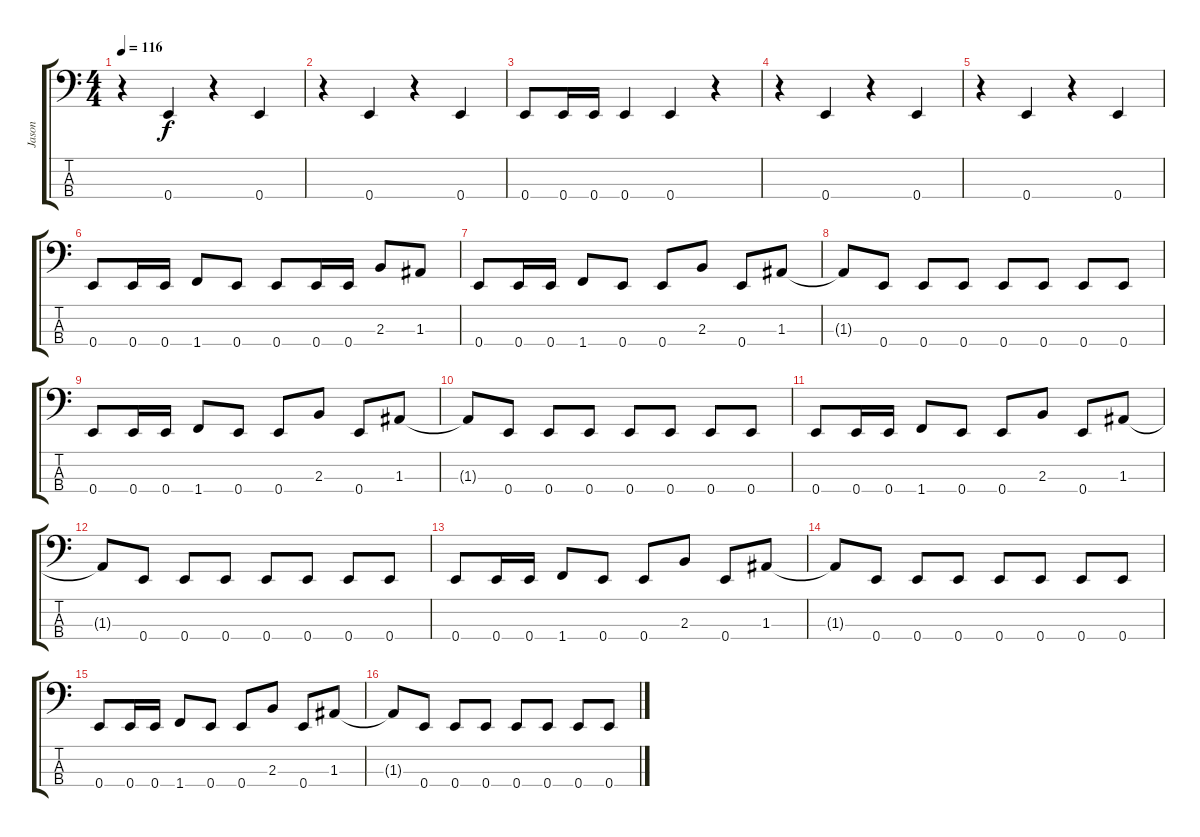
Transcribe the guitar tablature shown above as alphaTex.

\track ("Jason" "Jason") {instrument electricbasspick}
\staff {score tabs}
\tuning (G2 D2 A1 E1) {hide}
\ts (4 4)
\tempo 116
\clef f4
\ks c
r.4{dy f} 0.4.4 r.4 0.4.4 |
r.4 0.4.4 r.4 0.4.4 |
0.4.8 0.4.16 0.4.16 0.4.4 0.4.4 r.4 |
r.4 0.4.4 r.4 0.4.4 |
r.4 0.4.4 r.4 0.4.4 |
0.4.8 0.4.16 0.4.16 1.4.8 0.4.8 0.4.8 0.4.16 0.4.16 2.3.8 1.3.8 |
0.4.8 0.4.16 0.4.16 1.4.8 0.4.8 0.4.8 2.3.8 0.4.8 1.3.8 |
1.3{t}.8 0.4.8 0.4.8 0.4.8 0.4.8 0.4.8 0.4.8 0.4.8 |
0.4.8 0.4.16 0.4.16 1.4.8 0.4.8 0.4.8 2.3.8 0.4.8 1.3.8 |
1.3{t}.8 0.4.8 0.4.8 0.4.8 0.4.8 0.4.8 0.4.8 0.4.8 |
0.4.8 0.4.16 0.4.16 1.4.8 0.4.8 0.4.8 2.3.8 0.4.8 1.3.8 |
1.3{t}.8 0.4.8 0.4.8 0.4.8 0.4.8 0.4.8 0.4.8 0.4.8 |
0.4.8 0.4.16 0.4.16 1.4.8 0.4.8 0.4.8 2.3.8 0.4.8 1.3.8 |
1.3{t}.8 0.4.8 0.4.8 0.4.8 0.4.8 0.4.8 0.4.8 0.4.8 |
0.4.8 0.4.16 0.4.16 1.4.8 0.4.8 0.4.8 2.3.8 0.4.8 1.3.8 |
1.3{t}.8 0.4.8 0.4.8 0.4.8 0.4.8 0.4.8 0.4.8 0.4.8
